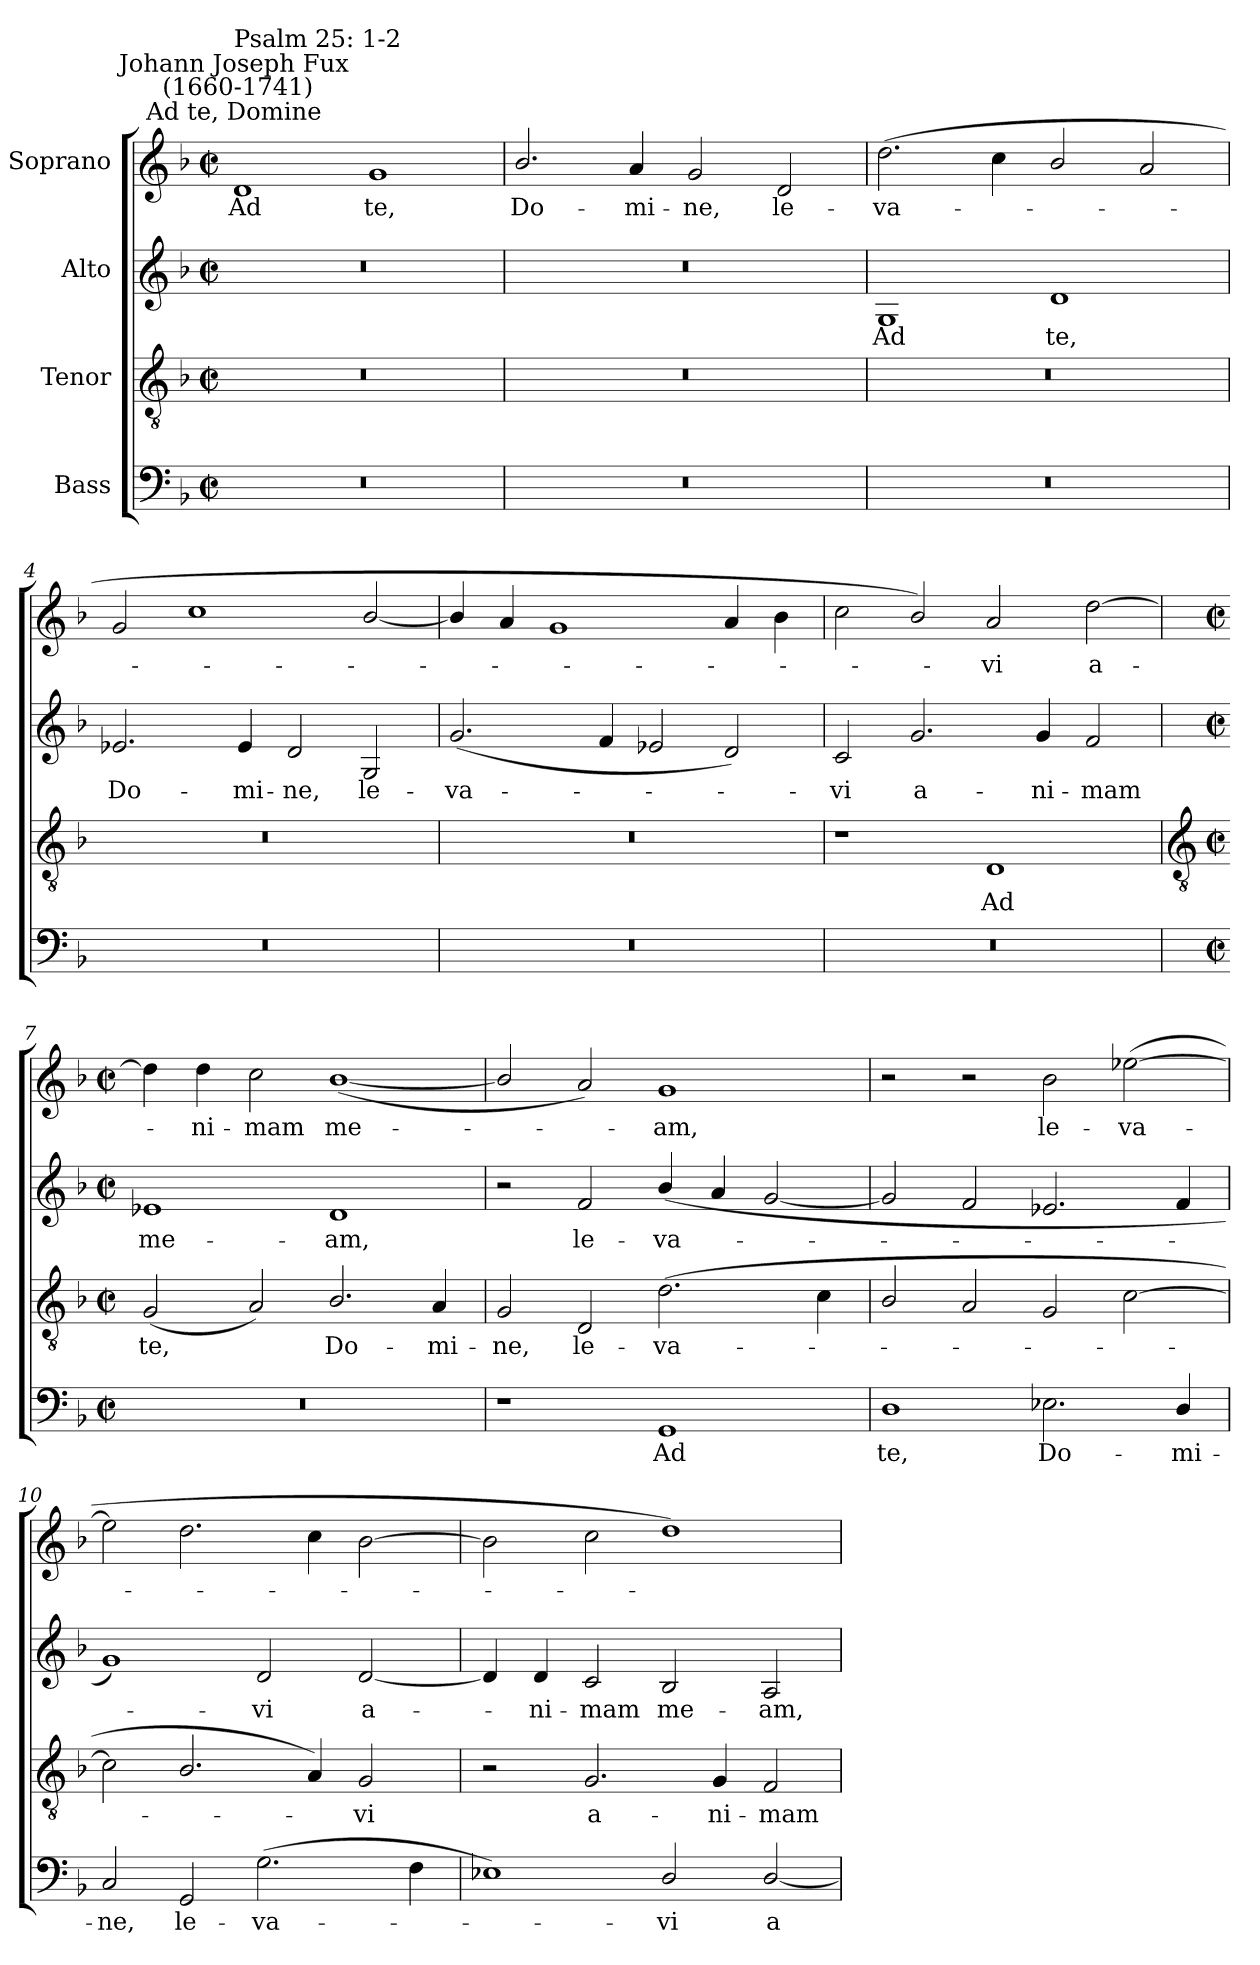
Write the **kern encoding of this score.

**kern	**text	**kern	**text	**kern	**text	**kern	**text
*part4	*part4	*part3	*part3	*part2	*part2	*part1	*part1
*staff4	*staff4	*staff3	*staff3	*staff2	*staff2	*staff1	*staff1
*I"Bass	*	*I"Tenor	*	*I"Alto	*	*I"Soprano	*
*clefF4	*	*clefGv2	*	*clefG2	*	*clefG2	*
*k[b-]	*	*k[b-]	*	*k[b-]	*	*k[b-]	*
*F:	*	*F:	*	*F:	*	*F:	*
*M4/2	*	*M4/2	*	*M4/2	*	*M4/2	*
*met(c|)	*	*met(c|)	*	*met(c|)	*	*met(c|)	*
=1	=1	=1	=1	=1	=1	=1	=1
!	!	!	!	!	!	!LO:TX:a:cj:t=Ad te, Domine	!
!	!	!	!	!	!	!LO:TX:a:cj:t=Johann Joseph Fux\n (1660-1741)	!
!	!	!	!	!	!	!LO:TX:a:t=Psalm 25&colon; 1-2	!
!	!	!	!	!	!	!	!LO:LY:b
0r	.	0r	.	0r	.	1d	Ad
!	!	!	!	!	!	!	!LO:LY:b
.	.	.	.	.	.	1g	te,
=2	=2	=2	=2	=2	=2	=2	=2
!	!	!	!	!	!	!	!LO:LY:b
0r	.	0r	.	0r	.	2.b-/	Do-
!	!	!	!	!	!	!	!LO:LY:b
.	.	.	.	.	.	4a	-mi-
!	!	!	!	!	!	!	!LO:LY:b
.	.	.	.	.	.	2g	-ne,
!	!	!	!	!	!	!	!LO:LY:b
.	.	.	.	.	.	2d	le-
=3	=3	=3	=3	=3	=3	=3	=3
!	!	!	!	!	!LO:LY:b	!	!LO:LY:b
0r	.	0r	.	1G	Ad	(>2.dd	-va-
.	.	.	.	.	.	4cc	.
!	!	!	!	!	!LO:LY:b	!	!
.	.	.	.	1d	te,	2b-/	.
.	.	.	.	.	.	2a	.
=4	=4	=4	=4	=4	=4	=4	=4
!	!	!	!	!	!LO:LY:b	!	!
0r	.	0r	.	2.e-X	Do-	2g	.
.	.	.	.	.	.	1cc	.
!	!	!	!	!	!LO:LY:b	!	!
.	.	.	.	4e-	-mi-	.	.
!	!	!	!	!	!LO:LY:b	!	!
.	.	.	.	2d	-ne,	.	.
!	!	!	!	!	!LO:LY:b	!	!
.	.	.	.	2G	le-	[2b-/	.
=5	=5	=5	=5	=5	=5	=5	=5
!	!	!	!	!	!LO:LY:b	!	!
0r	.	0r	.	(<2.g	-va-	4b-/]	.
.	.	.	.	.	.	4a	.
.	.	.	.	.	.	1g	.
.	.	.	.	4f	.	.	.
.	.	.	.	2e-X	.	.	.
.	.	.	.	2d)	.	4a	.
.	.	.	.	.	.	4b-	.
=6	=6	=6	=6	=6	=6	=6	=6
!	!	!	!	!	!LO:LY:b	!	!
0r	.	1r	.	2c	vi	2cc	.
!	!	!	!	!	!LO:LY:b	!	!
.	.	.	.	2.g	a-	2b-/)	.
!	!	!	!LO:LY:b	!	!	!	!LO:LY:b
.	.	1D	Ad	.	.	2a	vi
!	!	!	!	!	!LO:LY:b	!	!
.	.	.	.	4g	-ni-	.	.
!	!	!	!	!	!LO:LY:b	!	!LO:LY:b
.	.	.	.	2f	-mam	[2dd	a-
!!LO:LB:g=z
=7	=7	=7	=7	=7	=7	=7	=7
*	*	*clefGv2	*	*	*	*	*
*M4/2	*	*M4/2	*	*M4/2	*	*M4/2	*
*met(c|)	*	*met(c|)	*	*met(c|)	*	*met(c|)	*
!	!	!	!LO:LY:b	!	!LO:LY:b	!	!
0r	.	(<2G	te,	1e-X	me-	4dd]	.
!	!	!	!	!	!	!	!LO:LY:b
.	.	.	.	.	.	4dd	ni-
!	!	!	!	!	!	!	!LO:LY:b
.	.	2A)	.	.	.	2cc	-mam
!	!	!	!LO:LY:b	!	!LO:LY:b	!	!LO:LY:b
.	.	2.B-/	Do-	1d	-am,	(<[1b-/	me-
!	!	!	!LO:LY:b	!	!	!	!
.	.	4A	-mi-	.	.	.	.
=8	=8	=8	=8	=8	=8	=8	=8
!	!	!	!LO:LY:b	!	!	!	!
1r	.	2G	-ne,	2r	.	2b-/]	.
!	!	!	!LO:LY:b	!	!LO:LY:b	!	!
.	.	2D	le-	2f	le-	2a)	.
!	!LO:LY:b	!	!LO:LY:b	!	!LO:LY:b	!	!LO:LY:b
1GG	Ad	(<2.d	-va-	(<4b-/	-va-	1g	am,
.	.	.	.	4a	.	.	.
.	.	.	.	[2g	.	.	.
.	.	4c	.	.	.	.	.
=9	=9	=9	=9	=9	=9	=9	=9
!	!LO:LY:b	!	!	!	!	!	!
1D	te,	2B-/	.	2g]	.	2r	.
.	.	2A	.	2f	.	2r	.
!	!LO:LY:b	!	!	!	!	!	!LO:LY:b
2.E-X	Do-	2G	.	2.e-X	.	2b-	le-
!	!	!	!	!	!	!	!LO:LY:b
.	.	[2c	.	.	.	(>[2ee-X	-va-
!	!LO:LY:b	!	!	!	!	!	!
4D/	-mi-	.	.	4f	.	.	.
=10	=10	=10	=10	=10	=10	=10	=10
!	!LO:LY:b	!	!	!	!	!	!
2C	-ne,	2c]	.	1g)	.	2ee-]	.
!	!LO:LY:b	!	!	!	!	!	!
2GG	le-	2.B-/	.	.	.	2.dd	.
!	!LO:LY:b	!	!	!	!LO:LY:b	!	!
(>2.G	-va-	.	.	2d	vi	.	.
.	.	4A)	.	.	.	4cc	.
!	!	!	!LO:LY:b	!	!LO:LY:b	!	!
.	.	2G	vi	[2d	a-	[2b-	.
4F	.	.	.	.	.	.	.
=11	=11	=11	=11	=11	=11	=11	=11
1E-X)	.	2r	.	4d]	.	2b-]	.
!	!	!	!	!	!LO:LY:b	!	!
.	.	.	.	4d	ni-	.	.
!	!	!	!LO:LY:b	!	!LO:LY:b	!	!
.	.	2.G	a-	2c	-mam	2cc	.
!	!LO:LY:b	!	!	!	!LO:LY:b	!	!
2D/	vi	.	.	2B-	me-	1dd)	.
!	!	!	!LO:LY:b	!	!	!	!
.	.	4G	-ni-	.	.	.	.
!	!LO:LY:b	!	!LO:LY:b	!	!LO:LY:b	!	!
[2D/	a-	2F	-mam	2A	-am,	.	.
=	=	=	=	=	=	=	=
*-	*-	*-	*-	*-	*-	*-	*-
